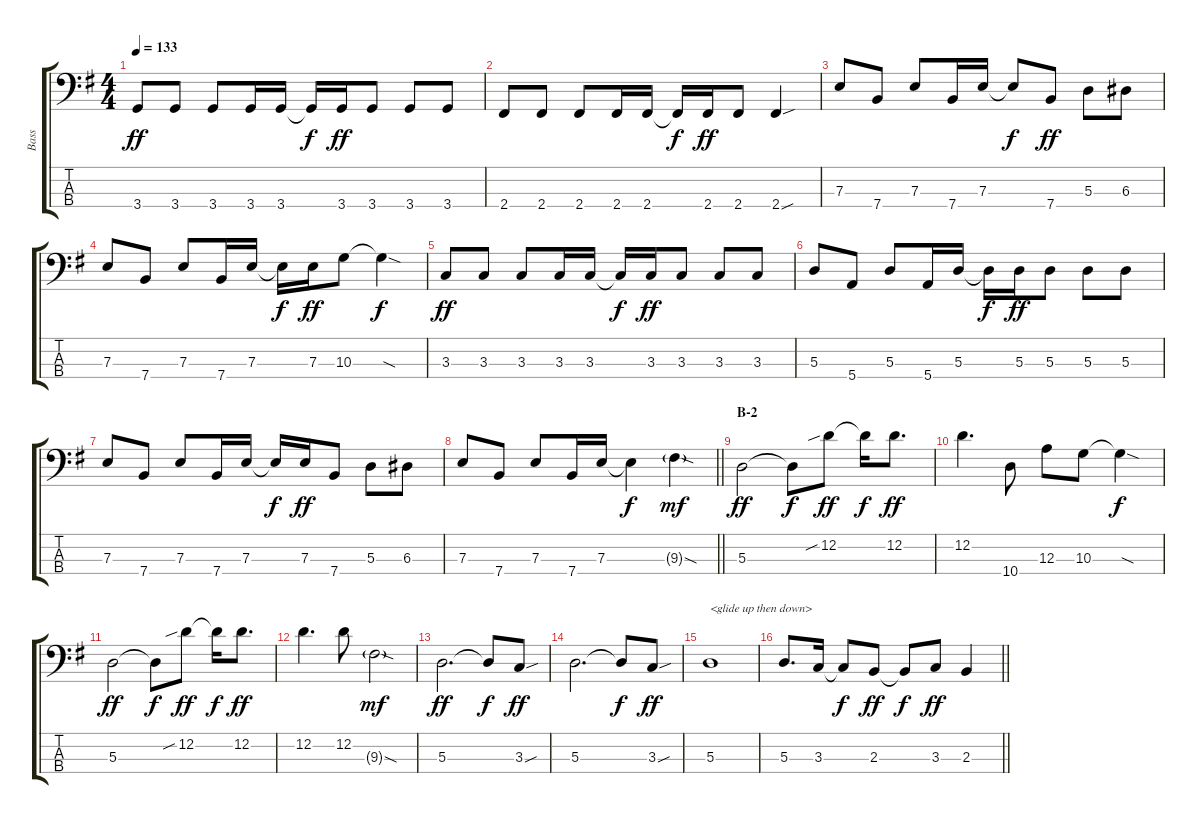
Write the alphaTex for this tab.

\track ("Bass" "Bass") {instrument electricbasspick}
\staff {score tabs}
\tuning (G2 D2 A1 E1) {hide}
\ts (4 4)
\tempo 133
\clef f4
\ks g
3.4.8{dy ff} 3.4.8 3.4.8 3.4.16 3.4.16 3.4{t}.16{dy f} 3.4.16{dy ff} 3.4.8 3.4.8 3.4.8 |
2.4.8 2.4.8 2.4.8 2.4.16 2.4.16 2.4{t}.16{dy f} 2.4.16{dy ff} 2.4.8 2.4{sou}.4 |
7.3.8 7.4.8 7.3.8 7.4.16 7.3.16 7.3{t}.8{dy f} 7.4.8{dy ff} 5.3.8 6.3.8 |
7.3.8 7.4.8 7.3.8 7.4.16 7.3.16 7.3{t}.16{dy f} 7.3.16{dy ff} 10.3.8 10.3{sod t}.4{dy f} |
3.3.8{dy ff} 3.3.8 3.3.8 3.3.16 3.3.16 3.3{t}.16{dy f} 3.3.16{dy ff} 3.3.8 3.3.8 3.3.8 |
5.3.8 5.4.8 5.3.8 5.4.16 5.3.16 5.3{t}.16{dy f} 5.3.16{dy ff} 5.3.8 5.3.8 5.3.8 |
7.3.8 7.4.8 7.3.8 7.4.16 7.3.16 7.3{t}.16{dy f} 7.3.16{dy ff} 7.4.8 5.3.8 6.3.8 |
\barLineRight lightlight
7.3.8 7.4.8 7.3.8 7.4.16 7.3.16 7.3{t}.4{dy f} 9.3{sod g}.4{dy mf} |
\section ("" "B-2")
5.3.2{dy ff} 5.3{t}.8{dy f} 12.2{sib}.8{dy ff} 12.2{t}.16{dy f} 12.2.8{d dy ff} |
12.2.4{d} 10.4.8 12.3.8 10.3.8 10.3{sod t}.4{dy f} |
5.3.2{dy ff} 5.3{t}.8{dy f} 12.2{sib}.8{dy ff} 12.2{t}.16{dy f} 12.2.8{d dy ff} |
12.2.4{d} 12.2.8 9.3{sod g}.2{dy mf} |
5.3.2{d dy ff} 5.3{t}.8{dy f} 3.3{sou}.8{dy ff} |
5.3.2{d} 5.3{t}.8{dy f} 3.3{sou}.8{dy ff} |
5.3.1{txt "<glide up then down>"} |
\barLineRight lightlight
5.3.8{d} 3.3.16 3.3{t}.8{dy f} 2.3.8{dy ff} 2.3{t}.8{dy f} 3.3.8{dy ff} 2.3.4
